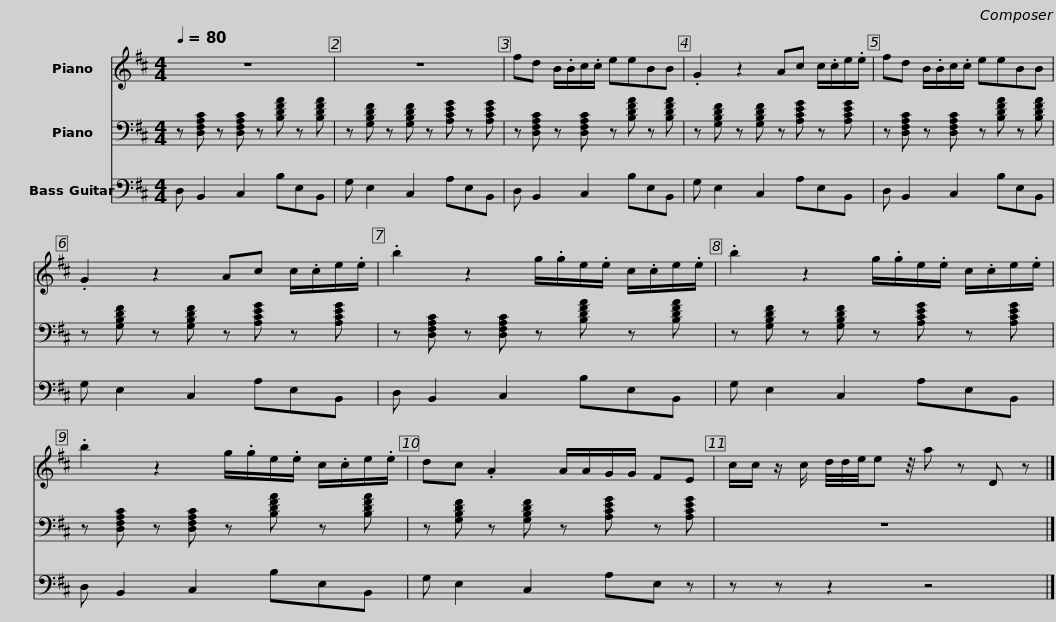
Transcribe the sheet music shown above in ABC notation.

X:1
%%score 1 2 3
L:1/8
Q:1/4=80
M:4/4
I:linebreak $
K:D
V:1 treble
V:2 bass
V:3 bass transpose=-12
V:1
 z8 | z8 | fd B/.B/c/.c/ eeBB | .G2 z2 Ac c/.c/e/.e/ |$ fd B/.B/c/.c/ eeBB | %5
 .G2 z2 Ac c/.c/e/.e/ | .b2 z2 g/.g/e/.e/ c/.c/e/.e/ |$ .b2 z2 g/.g/e/.e/ c/.c/e/.e/ |$ .b2 z2 g/.g/e/.e/ c/.c/e/.e/ | dc .A2 A/A/G/G/ FE | %10
 c/c/ z/ c/ d/4d/4e/4e z/4 a z D z |] %11
V:2
 z [D,F,A,C] z [D,F,A,C] z [B,DFA] z [B,DFA] | z [G,B,DF] z [G,B,DF] z [A,CEG] z [A,CEG] | z [D,F,A,C] z [D,F,A,C] z [B,DFA] z [B,DFA] | z [G,B,DF] z [G,B,DF] z [A,CEG] z [A,CEG] |$ z [D,F,A,C] z [D,F,A,C] z [B,DFA] z [B,DFA] | %5
 z [G,B,DF] z [G,B,DF] z [A,CEG] z [A,CEG] | z [D,F,A,C] z [D,F,A,C] z [B,DFA] z [B,DFA] |$ z [G,B,DF] z [G,B,DF] z [A,CEG] z [A,CEG] |$ z [D,F,A,C] z [D,F,A,C] z [B,DFA] z [B,DFA] | z [G,B,DF] z [G,B,DF] z [A,CEG] z [A,CEG] | %10
 z8 |] %11
V:3
 D, B,,2 C,2 B,E,B,, | G, E,2 C,2 A,E,B,, | D, B,,2 C,2 B,E,B,, | G, E,2 C,2 A,E,B,, |$ D, B,,2 C,2 B,E,B,, | %5
 G, E,2 C,2 A,E,B,, | D, B,,2 C,2 B,E,B,, |$ G, E,2 C,2 A,E,B,, |$ D, B,,2 C,2 B,E,B,, | G, E,2 C,2 A,E, z | %10
 z z z2 z4 |] %11
